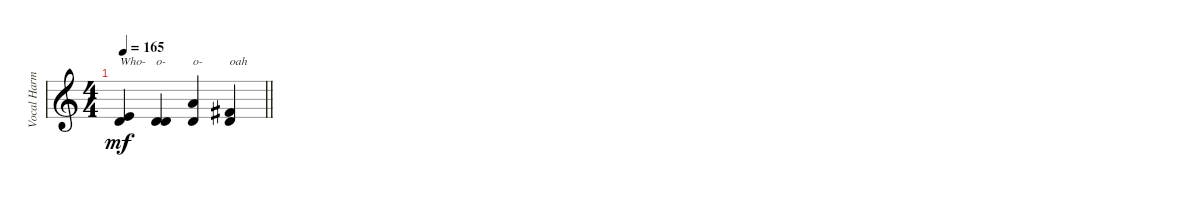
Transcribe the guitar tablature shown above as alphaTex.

\track ("Vocal Harmony" "Vocal Harm") {instrument lead6voice}
\staff {score}
\tuning (Db4 Ab3 E3 B2 Gb2 B1) {hide}
\ts (4 4)
\tempo 165
\clef g2
\barLineRight lightlight
\ks c
(3.1 6.2).4{txt "Who-" dy mf} (1.1 6.2).4{txt "o-"} (8.1 6.2).4{txt "o-"} (5.1 6.2).4{txt "oah"}
